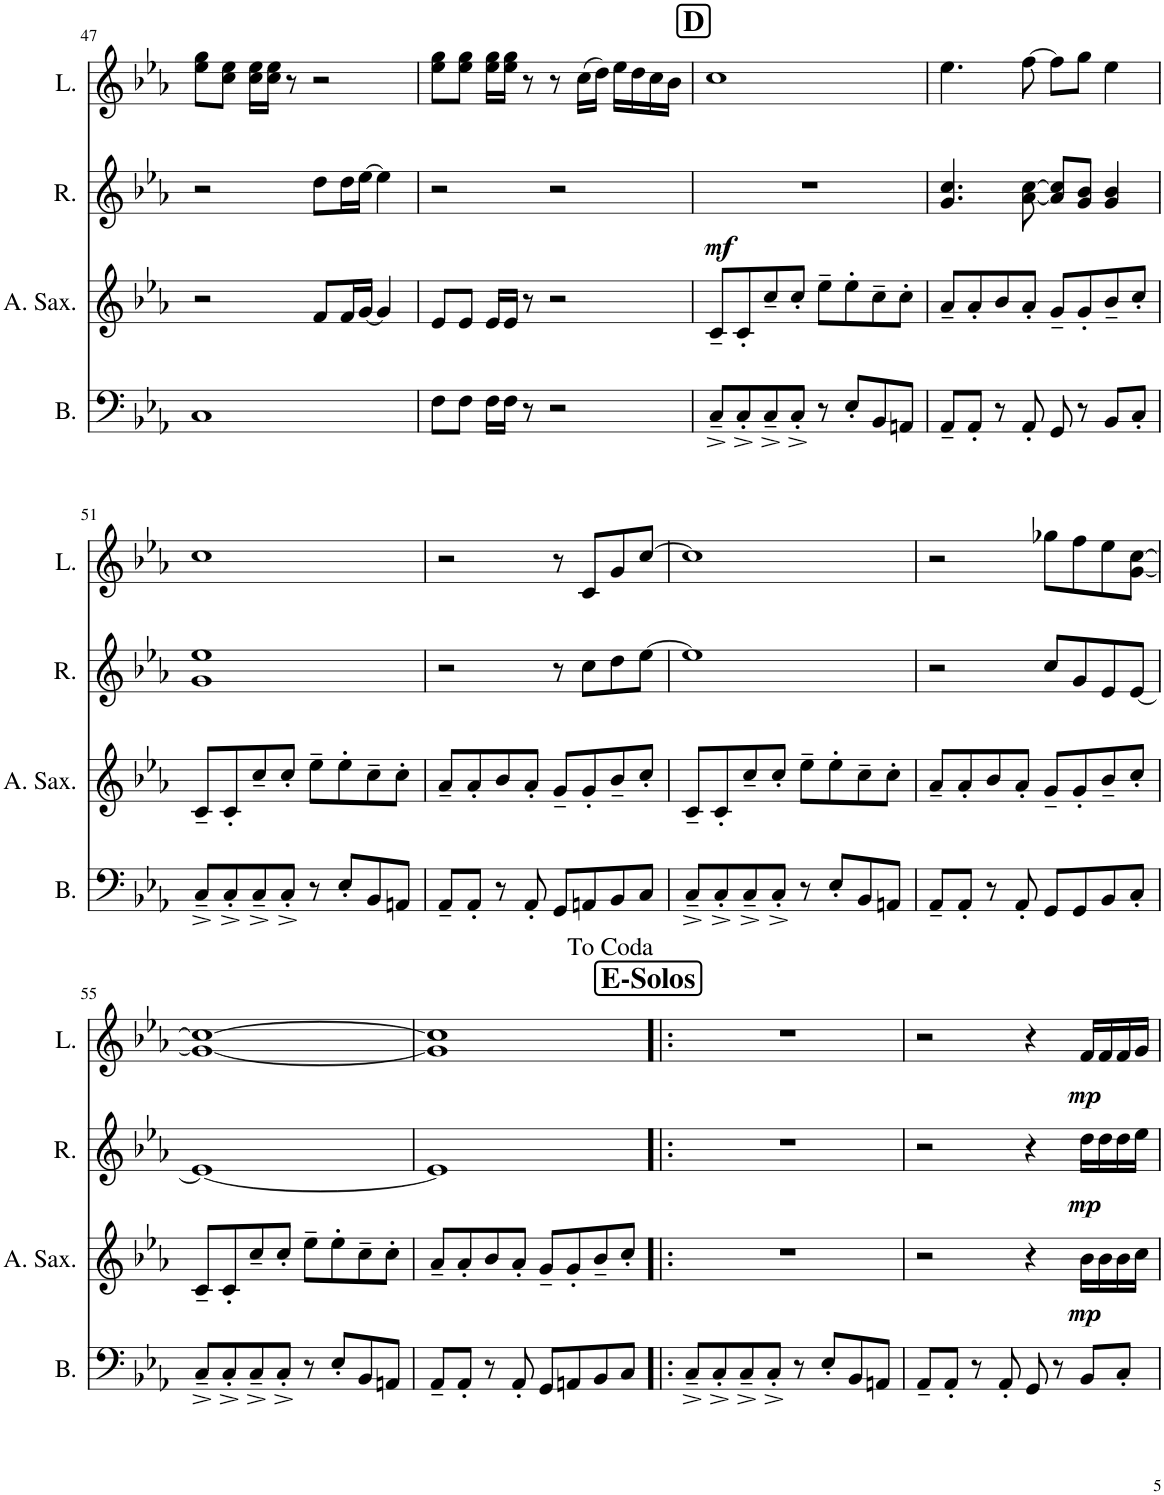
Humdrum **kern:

**kern	**kern	**dynam	**kern	**dynam	**kern	**dynam
*part4	*part3	*part3	*part2	*part2	*part1	*part1
*staff4	*staff3	*staff3	*staff2	*staff2	*staff1	*staff1
*I"Bass	*I"Arpeggio	*	*I"Riff	*	*I"Lead	*
*I'B.	*	*	*I'R.	*	*I'L.	*
!!LO:PB:g=z
*clefF4	*clefG2	*	*clefG2	*	*clefG2	*
*	*Trd5c9	*	*Trd5c9	*	*Trd1c2	*
*k[b-e-a-]	*k[b-e-a-]	*	*k[b-e-a-]	*	*k[b-e-a-]	*
*M4/4	*M4/4	*	*M4/4	*	*M4/4	*
*met(c)	*met(c)	*	*met(c)	*	*met(c)	*
=47	=47	=47	=47	=47	=47	=47
1C	2r	.	2r	.	8ee-\ 8gg\L	.
.	.	.	.	.	8cc\ 8ee-\J	.
.	.	.	.	.	16cc\ 16ee-\LL	.
.	.	.	.	.	16cc\ 16ee-\JJ	.
.	.	.	.	.	8r	.
.	8f/L	.	8dd\L	.	2r	.
.	16f/L	.	16dd\L	.	.	.
.	[16g/JJ	.	[16ee-\JJ	.	.	.
.	4g/]	.	4ee-\]	.	.	.
=48	=48	=48	=48	=48	=48	=48
8F\L	8e-/L	.	2r	.	8ee-\ 8gg\L	.
8F\J	8e-/J	.	.	.	8ee-\ 8gg\J	.
16F\LL	16e-/LL	.	.	.	16ee-\ 16gg\LL	.
16F\JJ	16e-/JJ	.	.	.	16ee-\ 16gg\JJ	.
8r	8r	.	.	.	8r	.
2r	2r	.	2r	.	8r	.
.	.	.	.	.	(16cc\LL	.
.	.	.	.	.	16dd\JJ)	.
.	.	.	.	.	16ee-\LL	.
.	.	.	.	.	16dd\	.
.	.	.	.	.	16cc\	.
.	.	.	.	.	16b-\JJ	.
!!LO:REH:place=s1:a:B:cj:fs=14:t=D
=49	=49	=49	=49	=49	=49	=49
!	!	!LO:DY:a	!	!	!	!
8C~^/L	8c~/L	mf	1r	.	1cc	.
8C'^/	8c'/	.	.	.	.	.
8C~^/	8cc~/	.	.	.	.	.
8C'^/J	8cc'/J	.	.	.	.	.
8r	8ee-~\L	.	.	.	.	.
8E-'/L	8ee-'\	.	.	.	.	.
8BB-/	8cc~\	.	.	.	.	.
8AAn/J	8cc'\J	.	.	.	.	.
=50	=50	=50	=50	=50	=50	=50
8AA-~/L	8a-~/L	.	4.g/ 4.cc/	.	4.ee-\	.
8AA-'/J	8a-'/	.	.	.	.	.
8r	8b-/	.	.	.	.	.
8AA-'/	8a-'/J	.	[8a-\ [8cc\	.	[8ff\	.
8GG/	8g~/L	.	8a-/] 8cc/]L	.	8ff\L]	.
8r	8g'/	.	8g/ 8b-/J	.	8gg\J	.
8BB-/L	8b-~/	.	4g/ 4b-/	.	4ee-\	.
8C'/J	8cc'/J	.	.	.	.	.
!!LO:LB:g=z
=51	=51	=51	=51	=51	=51	=51
8C~^/L	8c~/L	.	1g 1ee-	.	1cc	.
8C'^/	8c'/	.	.	.	.	.
8C~^/	8cc~/	.	.	.	.	.
8C'^/J	8cc'/J	.	.	.	.	.
8r	8ee-~\L	.	.	.	.	.
8E-'/L	8ee-'\	.	.	.	.	.
8BB-/	8cc~\	.	.	.	.	.
8AAn/J	8cc'\J	.	.	.	.	.
=52	=52	=52	=52	=52	=52	=52
8AA-~/L	8a-~/L	.	2r	.	2r	.
8AA-'/J	8a-'/	.	.	.	.	.
8r	8b-/	.	.	.	.	.
8AA-'/	8a-'/J	.	.	.	.	.
8GG/L	8g~/L	.	8r	.	8r	.
8AAn/	8g'/	.	8cc\L	.	8c/L	.
8BB-/	8b-~/	.	8dd\	.	8g/	.
8C/J	8cc'/J	.	[8ee-\J	.	[8cc/J	.
=53	=53	=53	=53	=53	=53	=53
8C~^/L	8c~/L	.	1ee-]	.	1cc]	.
8C'^/	8c'/	.	.	.	.	.
8C~^/	8cc~/	.	.	.	.	.
8C'^/J	8cc'/J	.	.	.	.	.
8r	8ee-~\L	.	.	.	.	.
8E-'/L	8ee-'\	.	.	.	.	.
8BB-/	8cc~\	.	.	.	.	.
8AAn/J	8cc'\J	.	.	.	.	.
=54	=54	=54	=54	=54	=54	=54
8AA-~/L	8a-~/L	.	2r	.	2r	.
8AA-'/J	8a-'/	.	.	.	.	.
8r	8b-/	.	.	.	.	.
8AA-'/	8a-'/J	.	.	.	.	.
8GG/L	8g~/L	.	8cc/L	.	8gg-X\L	.
8GG/	8g'/	.	8g/	.	8ff\	.
8BB-/	8b-~/	.	8e-/	.	8ee-\	.
8C'/J	8cc'/J	.	[8e-/J	.	[8g\ [8cc\J	.
!!LO:LB:g=z
=55	=55	=55	=55	=55	=55	=55
8C~^/L	8c~/L	.	1e-_	.	1g_ 1cc_	.
8C'^/	8c'/	.	.	.	.	.
8C~^/	8cc~/	.	.	.	.	.
8C'^/J	8cc'/J	.	.	.	.	.
8r	8ee-~\L	.	.	.	.	.
8E-'/L	8ee-'\	.	.	.	.	.
8BB-/	8cc~\	.	.	.	.	.
8AAn/J	8cc'\J	.	.	.	.	.
=56	=56	=56	=56	=56	=56	=56
8AA-~/L	8a-~/L	.	1e-]	.	1g] 1cc]	.
8AA-'/J	8a-'/	.	.	.	.	.
8r	8b-/	.	.	.	.	.
8AA-'/	8a-'/J	.	.	.	.	.
8GG/L	8g~/L	.	.	.	.	.
8AAn/	8g'/	.	.	.	.	.
8BB-/	8b-~/	.	.	.	.	.
8C/J	8cc'/J	.	.	.	.	.
!!LO:REH:place=s1:a:B:cj:fs=14:t=E-Solos
=57!|:	=57!|:	=57!|:	=57!|:	=57!|:	=57!|:	=57!|:
8C~^/L	1r	.	1r	.	1r	.
8C'^/	.	.	.	.	.	.
8C~^/	.	.	.	.	.	.
8C'^/J	.	.	.	.	.	.
8r	.	.	.	.	.	.
8E-'/L	.	.	.	.	.	.
8BB-/	.	.	.	.	.	.
8AAn/J	.	.	.	.	.	.
=58	=58	=58	=58	=58	=58	=58
8AA-~/L	2r	.	2r	.	2r	.
8AA-'/J	.	.	.	.	.	.
8r	.	.	.	.	.	.
8AA-'/	.	.	.	.	.	.
8GG/	4r	.	4r	.	4r	.
8r	.	.	.	.	.	.
!	!	!LO:DY:b	!	!LO:DY:b	!	!LO:DY:b
8BB-/L	16b-\LL	mp	16dd\LL	mp	16f/LL	mp
.	16b-\	.	16dd\	.	16f/	.
8C'/J	16b-\	.	16dd\	.	16f/	.
.	16cc\JJ	.	16ee-\JJ	.	16g/JJ	.
=	=	=	=	=	=	=
*-	*-	*-	*-	*-	*-	*-
